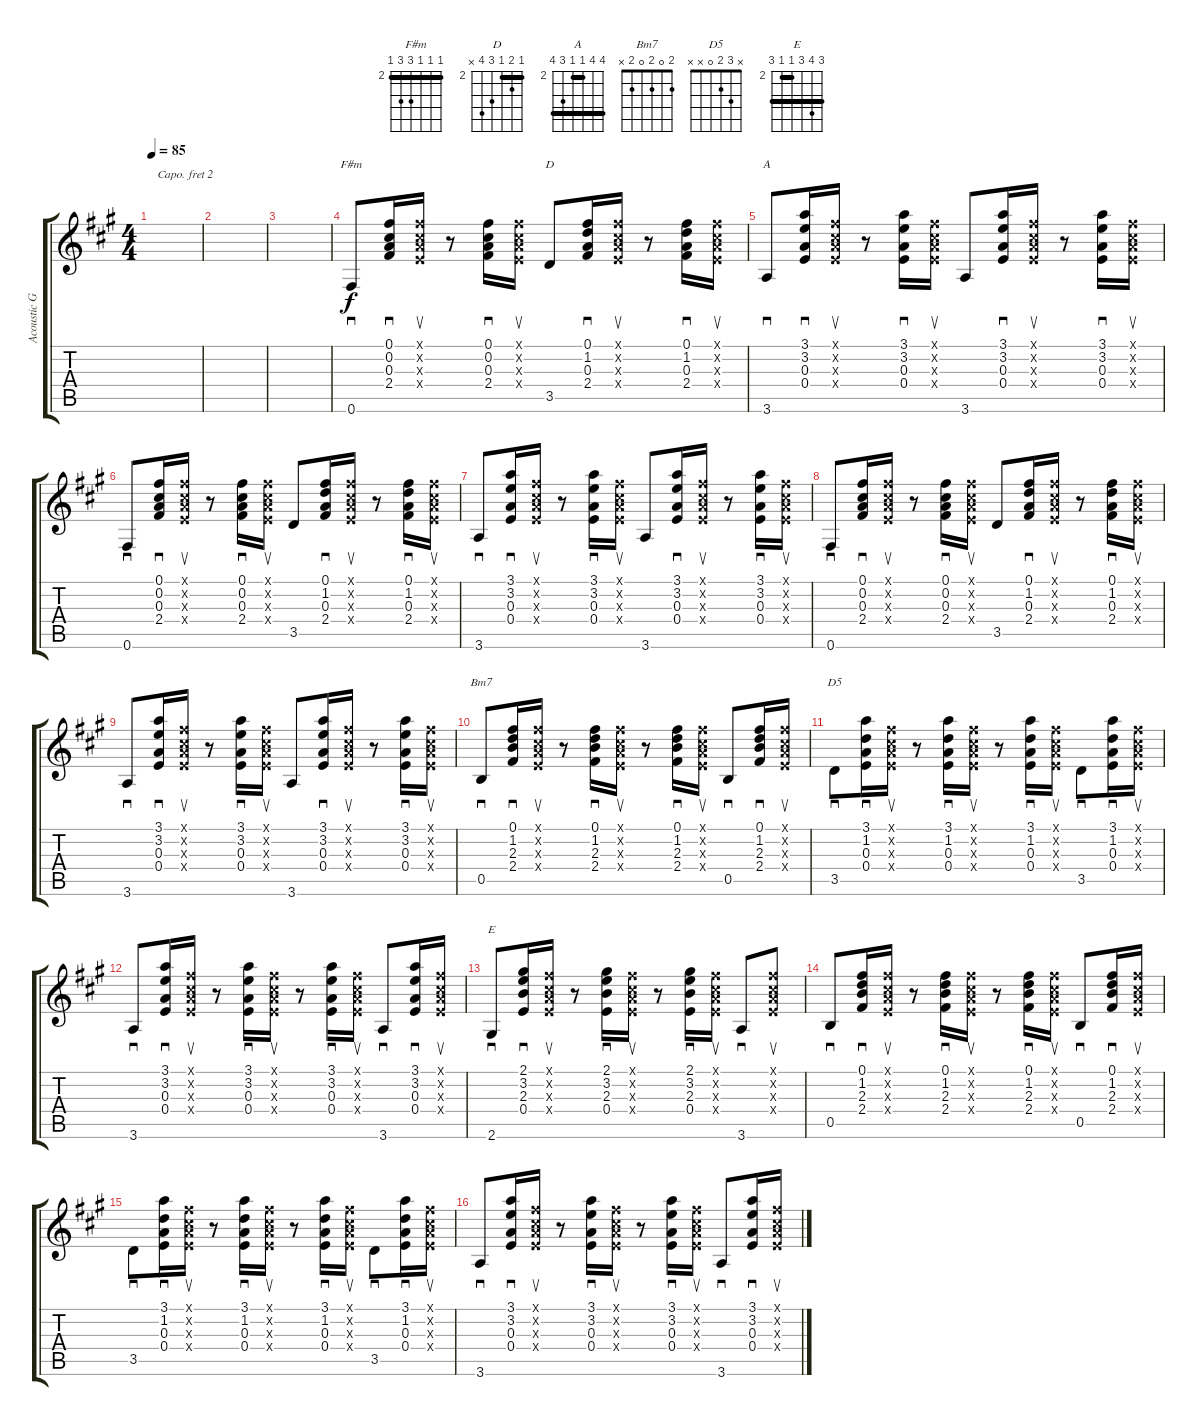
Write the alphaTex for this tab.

\track ("Acoustic Guitar" "Acoustic G") {instrument acousticguitarsteel}
\staff {score tabs}
\capo 2
\tuning (E4 B3 G3 D3 A2 E2) {hide}
\chord ("F#m" 2 2 2 4 4 2) {firstfret 2 barre 2}
\chord ("D" 2 3 2 4 5 x) {firstfret 2 barre 2}
\chord ("A" 5 5 2 2 4 5) {firstfret 2 barre (2 5)}
\chord ("Bm7" 2 0 2 0 2 x)
\chord ("D5" x 3 2 0 x x)
\chord ("E" 4 5 4 2 2 4) {firstfret 2 barre (2 4)}
\ts (4 4)
\tempo 85
\clef g2
\ks a
|
|
|
0.6.8{sd ch "F#m"} (0.1 0.2 0.3 2.4).16{sd} (0.1{x} 0.2{x} 0.3{x} 0.4{x}).16{su} r.8 (0.1 0.2 0.3 2.4).16{sd} (0.1{x} 0.2{x} 0.3{x} 0.4{x}).16{su} 3.5.8{ch "D"} (0.1 1.2 0.3 2.4).16{sd} (0.1{x} 0.2{x} 0.3{x} 0.4{x}).16{su} r.8 (0.1 1.2 0.3 2.4).16{sd} (0.1{x} 0.2{x} 0.3{x} 0.4{x}).16{su} |
3.6.8{sd ch "A"} (3.1 3.2 0.3 0.4).16{sd} (0.1{x} 0.2{x} 0.3{x} 0.4{x}).16{su} r.8 (3.1 3.2 0.3 0.4).16{sd} (0.1{x} 0.2{x} 0.3{x} 0.4{x}).16{su} 3.6.8 (3.1 3.2 0.3 0.4).16{sd} (0.1{x} 0.2{x} 0.3{x} 0.4{x}).16{su} r.8 (3.1 3.2 0.3 0.4).16{sd} (0.1{x} 0.2{x} 0.3{x} 0.4{x}).16{su} |
0.6.8{sd} (0.1 0.2 0.3 2.4).16{sd} (0.1{x} 0.2{x} 0.3{x} 0.4{x}).16{su} r.8 (0.1 0.2 0.3 2.4).16{sd} (0.1{x} 0.2{x} 0.3{x} 0.4{x}).16{su} 3.5.8 (0.1 1.2 0.3 2.4).16{sd} (0.1{x} 0.2{x} 0.3{x} 0.4{x}).16{su} r.8 (0.1 1.2 0.3 2.4).16{sd} (0.1{x} 0.2{x} 0.3{x} 0.4{x}).16{su} |
3.6.8{sd} (3.1 3.2 0.3 0.4).16{sd} (0.1{x} 0.2{x} 0.3{x} 0.4{x}).16{su} r.8 (3.1 3.2 0.3 0.4).16{sd} (0.1{x} 0.2{x} 0.3{x} 0.4{x}).16{su} 3.6.8 (3.1 3.2 0.3 0.4).16{sd} (0.1{x} 0.2{x} 0.3{x} 0.4{x}).16{su} r.8 (3.1 3.2 0.3 0.4).16{sd} (0.1{x} 0.2{x} 0.3{x} 0.4{x}).16{su} |
0.6.8{sd} (0.1 0.2 0.3 2.4).16{sd} (0.1{x} 0.2{x} 0.3{x} 0.4{x}).16{su} r.8 (0.1 0.2 0.3 2.4).16{sd} (0.1{x} 0.2{x} 0.3{x} 0.4{x}).16{su} 3.5.8 (0.1 1.2 0.3 2.4).16{sd} (0.1{x} 0.2{x} 0.3{x} 0.4{x}).16{su} r.8 (0.1 1.2 0.3 2.4).16{sd} (0.1{x} 0.2{x} 0.3{x} 0.4{x}).16{su} |
3.6.8{sd} (3.1 3.2 0.3 0.4).16{sd} (0.1{x} 0.2{x} 0.3{x} 0.4{x}).16{su} r.8 (3.1 3.2 0.3 0.4).16{sd} (0.1{x} 0.2{x} 0.3{x} 0.4{x}).16{su} 3.6.8 (3.1 3.2 0.3 0.4).16{sd} (0.1{x} 0.2{x} 0.3{x} 0.4{x}).16{su} r.8 (3.1 3.2 0.3 0.4).16{sd} (0.1{x} 0.2{x} 0.3{x} 0.4{x}).16{su} |
0.5.8{sd ch "Bm7"} (0.1 1.2 2.3 2.4).16{sd} (0.1{x} 0.2{x} 0.3{x} 0.4{x}).16{su} r.8 (0.1 1.2 2.3 2.4).16{sd} (0.1{x} 0.2{x} 0.3{x} 0.4{x}).16{su} r.8 (0.1 1.2 2.3 2.4).16{sd} (0.1{x} 0.2{x} 0.3{x} 0.4{x}).16{su} 0.5.8{sd} (0.1 1.2 2.3 2.4).16{sd} (0.1{x} 0.2{x} 0.3{x} 0.4{x}).16{su} |
3.5.8{sd ch "D5"} (3.1 1.2 0.3 0.4).16{sd} (0.1{x} 0.2{x} 0.3{x} 0.4{x}).16{su} r.8 (3.1 1.2 0.3 0.4).16{sd} (0.1{x} 0.2{x} 0.3{x} 0.4{x}).16{su} r.8 (3.1 1.2 0.3 0.4).16{sd} (0.1{x} 0.2{x} 0.3{x} 0.4{x}).16{su} 3.5.8{sd} (3.1 1.2 0.3 0.4).16{sd} (0.1{x} 0.2{x} 0.3{x} 0.4{x}).16{su} |
3.6.8{sd} (3.1 3.2 0.3 0.4).16{sd} (0.1{x} 0.2{x} 0.3{x} 0.4{x}).16{su} r.8 (3.1 3.2 0.3 0.4).16{sd} (0.1{x} 0.2{x} 0.3{x} 0.4{x}).16{su} r.8 (3.1 3.2 0.3 0.4).16{sd} (0.1{x} 0.2{x} 0.3{x} 0.4{x}).16{su} 3.6.8{sd} (3.1 3.2 0.3 0.4).16{sd} (0.1{x} 0.2{x} 0.3{x} 0.4{x}).16{su} |
2.6.8{sd ch "E"} (2.1 3.2 2.3 0.4).16{sd} (0.1{x} 0.2{x} 0.3{x} 0.4{x}).16{su} r.8 (2.1 3.2 2.3 0.4).16{sd} (0.1{x} 0.2{x} 0.3{x} 0.4{x}).16{su} r.8 (2.1 3.2 2.3 0.4).16{sd} (0.1{x} 0.2{x} 0.3{x} 0.4{x}).16{su} 3.6.8{sd} (0.1{x} 0.2{x} 0.3{x} 0.4{x}).8{su} |
0.5.8{sd} (0.1 1.2 2.3 2.4).16{sd} (0.1{x} 0.2{x} 0.3{x} 0.4{x}).16{su} r.8 (0.1 1.2 2.3 2.4).16{sd} (0.1{x} 0.2{x} 0.3{x} 0.4{x}).16{su} r.8 (0.1 1.2 2.3 2.4).16{sd} (0.1{x} 0.2{x} 0.3{x} 0.4{x}).16{su} 0.5.8{sd} (0.1 1.2 2.3 2.4).16{sd} (0.1{x} 0.2{x} 0.3{x} 0.4{x}).16{su} |
3.5.8{sd} (3.1 1.2 0.3 0.4).16{sd} (0.1{x} 0.2{x} 0.3{x} 0.4{x}).16{su} r.8 (3.1 1.2 0.3 0.4).16{sd} (0.1{x} 0.2{x} 0.3{x} 0.4{x}).16{su} r.8 (3.1 1.2 0.3 0.4).16{sd} (0.1{x} 0.2{x} 0.3{x} 0.4{x}).16{su} 3.5.8{sd} (3.1 1.2 0.3 0.4).16{sd} (0.1{x} 0.2{x} 0.3{x} 0.4{x}).16{su} |
3.6.8{sd} (3.1 3.2 0.3 0.4).16{sd} (0.1{x} 0.2{x} 0.3{x} 0.4{x}).16{su} r.8 (3.1 3.2 0.3 0.4).16{sd} (0.1{x} 0.2{x} 0.3{x} 0.4{x}).16{su} r.8 (3.1 3.2 0.3 0.4).16{sd} (0.1{x} 0.2{x} 0.3{x} 0.4{x}).16{su} 3.6.8{sd} (3.1 3.2 0.3 0.4).16{sd} (0.1{x} 0.2{x} 0.3{x} 0.4{x}).16{su}
